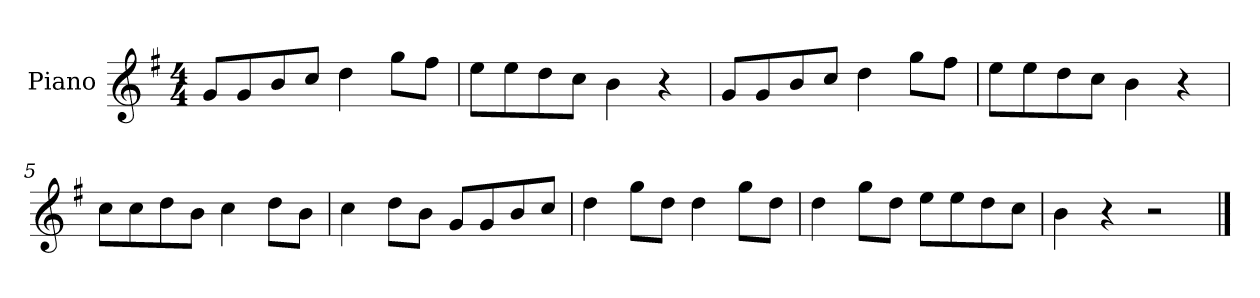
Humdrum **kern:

**kern
*part1
*staff1
*I"Piano
*I'P-no
*clefG2
*k[f#]
*M4/4
*MM90
=1
8g/L
8g/
8b/
8cc/J
4dd\
8gg\L
8ff#\J
=2
8ee\L
8ee\
8dd\
8cc\J
4b\
4r
=3
8g/L
8g/
8b/
8cc/J
4dd\
8gg\L
8ff#\J
=4
8ee\L
8ee\
8dd\
8cc\J
4b\
4r
=5
8cc\L
8cc\
8dd\
8b\J
4cc\
8dd\L
8b\J
!!LO:LB:g=z
=6
4cc\
8dd\L
8b\J
8g/L
8g/
8b/
8cc/J
=7
4dd\
8gg\L
8dd\J
4dd\
8gg\L
8dd\J
=8
4dd\
8gg\L
8dd\J
8ee\L
8ee\
8dd\
8cc\J
=9
4b\
4r
2r
==
*-
